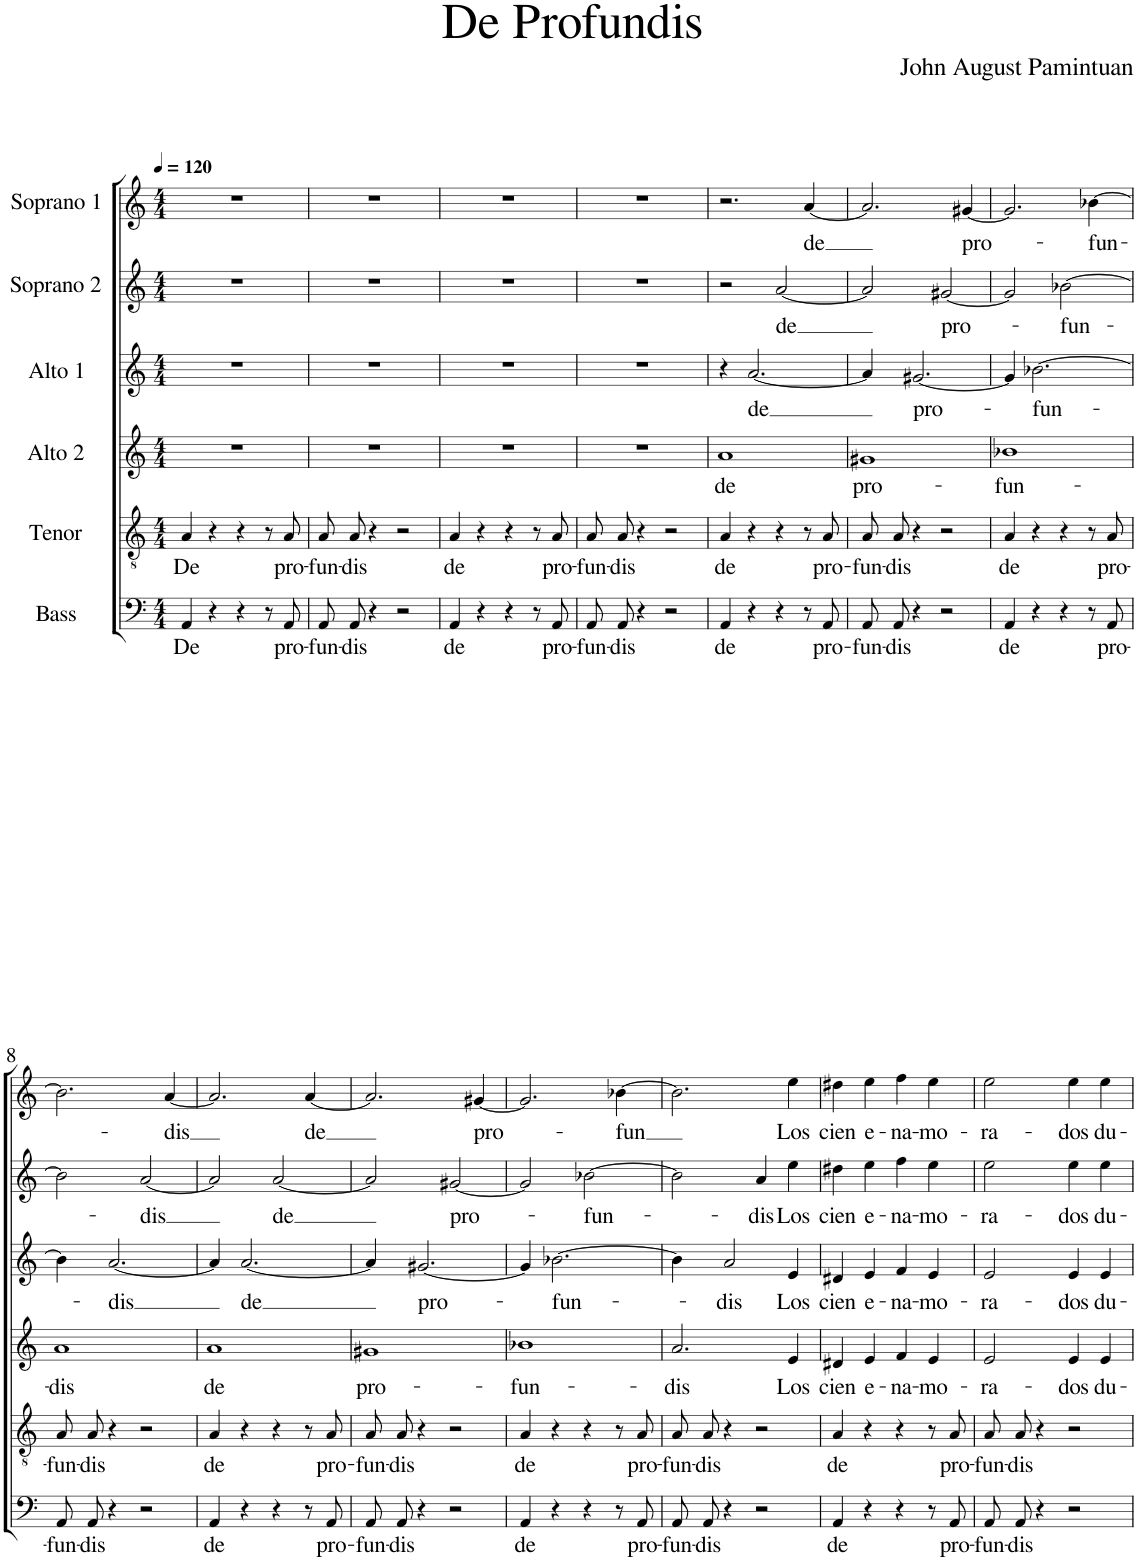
**kern	**text	**kern	**text	**kern	**text	**kern	**text	**kern	**text	**kern	**text
*part6	*part6	*part5	*part5	*part4	*part4	*part3	*part3	*part2	*part2	*part1	*part1
*staff6	*staff6	*staff5	*staff5	*staff4	*staff4	*staff3	*staff3	*staff2	*staff2	*staff1	*staff1
*I"Bass	*	*I"Tenor	*	*I"Alto 2	*	*I"Alto 1	*	*I"Soprano 2	*	*I"Soprano 1	*
*clefF4	*	*clefGv2	*	*clefG2	*	*clefG2	*	*clefG2	*	*clefG2	*
*	*	*Trd4c7	*	*	*	*	*	*	*	*	*
*k[]	*	*k[]	*	*k[]	*	*k[]	*	*k[]	*	*k[]	*
*M4/4	*	*M4/4	*	*M4/4	*	*M4/4	*	*M4/4	*	*M4/4	*
*MM120	*	*MM120	*	*MM120	*	*MM120	*	*MM120	*	*MM120	*
=1	=1	=1	=1	=1	=1	=1	=1	=1	=1	=1	=1
!	!LO:LY:b	!	!LO:LY:b	!	!	!	!	!	!	!	!
4AA/	De	4A/	De	1r	.	1r	.	1r	.	1r	.
4r	.	4r	.	.	.	.	.	.	.	.	.
4r	.	4r	.	.	.	.	.	.	.	.	.
8r	.	8r	.	.	.	.	.	.	.	.	.
!	!LO:LY:b	!	!LO:LY:b	!	!	!	!	!	!	!	!
8AA/	pro-	8A/	pro-	.	.	.	.	.	.	.	.
=2	=2	=2	=2	=2	=2	=2	=2	=2	=2	=2	=2
!	!LO:LY:b	!	!LO:LY:b	!	!	!	!	!	!	!	!
8AA/L	-fun-	8A/L	-fun-	1r	.	1r	.	1r	.	1r	.
!	!LO:LY:b	!	!LO:LY:b	!	!	!	!	!	!	!	!
8AA/J	-dis	8A/J	-dis	.	.	.	.	.	.	.	.
4r	.	4r	.	.	.	.	.	.	.	.	.
2r	.	2r	.	.	.	.	.	.	.	.	.
=3	=3	=3	=3	=3	=3	=3	=3	=3	=3	=3	=3
!	!LO:LY:b	!	!LO:LY:b	!	!	!	!	!	!	!	!
4AA/	de	4A/	de	1r	.	1r	.	1r	.	1r	.
4r	.	4r	.	.	.	.	.	.	.	.	.
4r	.	4r	.	.	.	.	.	.	.	.	.
8r	.	8r	.	.	.	.	.	.	.	.	.
!	!LO:LY:b	!	!LO:LY:b	!	!	!	!	!	!	!	!
8AA/	pro-	8A/	pro-	.	.	.	.	.	.	.	.
=4	=4	=4	=4	=4	=4	=4	=4	=4	=4	=4	=4
!	!LO:LY:b	!	!LO:LY:b	!	!	!	!	!	!	!	!
8AA/L	-fun-	8A/L	-fun-	1r	.	1r	.	1r	.	1r	.
!	!LO:LY:b	!	!LO:LY:b	!	!	!	!	!	!	!	!
8AA/J	-dis	8A/J	-dis	.	.	.	.	.	.	.	.
4r	.	4r	.	.	.	.	.	.	.	.	.
2r	.	2r	.	.	.	.	.	.	.	.	.
=5	=5	=5	=5	=5	=5	=5	=5	=5	=5	=5	=5
!	!LO:LY:b	!	!LO:LY:b	!	!LO:LY:b	!	!	!	!	!	!
4AA/	de	4A/	de	1a	de	4r	.	2r	.	2.r	.
!	!	!	!	!	!	!	!LO:LY:b	!	!	!	!
4r	.	4r	.	.	.	[2.a/	de	.	.	.	.
!	!	!	!	!	!	!	!	!	!LO:LY:b	!	!
4r	.	4r	.	.	.	.	.	[2a/	de	.	.
!	!	!	!	!	!	!	!	!	!	!	!LO:LY:b
8r	.	8r	.	.	.	.	.	.	.	[4a/	de
!	!LO:LY:b	!	!LO:LY:b	!	!	!	!	!	!	!	!
8AA/	pro-	8A/	pro-	.	.	.	.	.	.	.	.
=6	=6	=6	=6	=6	=6	=6	=6	=6	=6	=6	=6
!	!LO:LY:b	!	!LO:LY:b	!	!LO:LY:b	!	!	!	!	!	!
8AA/L	-fun-	8A/L	-fun-	1g#X	pro-	4a/]	.	2a/]	.	2.a/]	.
!	!LO:LY:b	!	!LO:LY:b	!	!	!	!	!	!	!	!
8AA/J	-dis	8A/J	-dis	.	.	.	.	.	.	.	.
!	!	!	!	!	!	!	!LO:LY:b	!	!	!	!
4r	.	4r	.	.	.	[2.g#X/	pro-	.	.	.	.
!	!	!	!	!	!	!	!	!	!LO:LY:b	!	!
2r	.	2r	.	.	.	.	.	[2g#X/	pro-	.	.
!	!	!	!	!	!	!	!	!	!	!	!LO:LY:b
.	.	.	.	.	.	.	.	.	.	[4g#X/	pro-
=7	=7	=7	=7	=7	=7	=7	=7	=7	=7	=7	=7
!	!LO:LY:b	!	!LO:LY:b	!	!LO:LY:b	!	!	!	!	!	!
4AA/	de	4A/	de	1b-X	-fun-	4g#/]	.	2g#/]	.	2.g#/]	.
!	!	!	!	!	!	!	!LO:LY:b	!	!	!	!
4r	.	4r	.	.	.	[2.b-X\	-fun-	.	.	.	.
!	!	!	!	!	!	!	!	!	!LO:LY:b	!	!
4r	.	4r	.	.	.	.	.	[2b-X\	-fun-	.	.
!	!	!	!	!	!	!	!	!	!	!	!LO:LY:b
8r	.	8r	.	.	.	.	.	.	.	[4b-X\	-fun-
!	!LO:LY:b	!	!LO:LY:b	!	!	!	!	!	!	!	!
8AA/	pro-	8A/	pro-	.	.	.	.	.	.	.	.
!!LO:LB:g=z
=8	=8	=8	=8	=8	=8	=8	=8	=8	=8	=8	=8
!	!LO:LY:b	!	!LO:LY:b	!	!LO:LY:b	!	!	!	!	!	!
8AA/L	-fun-	8A/L	-fun-	1a	-dis	4b-\]	.	2b-\]	.	2.b-\]	.
!	!LO:LY:b	!	!LO:LY:b	!	!	!	!	!	!	!	!
8AA/J	-dis	8A/J	-dis	.	.	.	.	.	.	.	.
!	!	!	!	!	!	!	!LO:LY:b	!	!	!	!
4r	.	4r	.	.	.	[2.a/	-dis	.	.	.	.
!	!	!	!	!	!	!	!	!	!LO:LY:b	!	!
2r	.	2r	.	.	.	.	.	[2a/	-dis	.	.
!	!	!	!	!	!	!	!	!	!	!	!LO:LY:b
.	.	.	.	.	.	.	.	.	.	[4a/	-dis
=9	=9	=9	=9	=9	=9	=9	=9	=9	=9	=9	=9
!	!LO:LY:b	!	!LO:LY:b	!	!LO:LY:b	!	!	!	!	!	!
4AA/	de	4A/	de	1a	de	4a/]	.	2a/]	.	2.a/]	.
!	!	!	!	!	!	!	!LO:LY:b	!	!	!	!
4r	.	4r	.	.	.	[2.a/	de	.	.	.	.
!	!	!	!	!	!	!	!	!	!LO:LY:b	!	!
4r	.	4r	.	.	.	.	.	[2a/	de	.	.
!	!	!	!	!	!	!	!	!	!	!	!LO:LY:b
8r	.	8r	.	.	.	.	.	.	.	[4a/	de
!	!LO:LY:b	!	!LO:LY:b	!	!	!	!	!	!	!	!
8AA/	pro-	8A/	pro-	.	.	.	.	.	.	.	.
=10	=10	=10	=10	=10	=10	=10	=10	=10	=10	=10	=10
!	!LO:LY:b	!	!LO:LY:b	!	!LO:LY:b	!	!	!	!	!	!
8AA/L	-fun-	8A/L	-fun-	1g#X	pro-	4a/]	.	2a/]	.	2.a/]	.
!	!LO:LY:b	!	!LO:LY:b	!	!	!	!	!	!	!	!
8AA/J	-dis	8A/J	-dis	.	.	.	.	.	.	.	.
!	!	!	!	!	!	!	!LO:LY:b	!	!	!	!
4r	.	4r	.	.	.	[2.g#X/	pro-	.	.	.	.
!	!	!	!	!	!	!	!	!	!LO:LY:b	!	!
2r	.	2r	.	.	.	.	.	[2g#X/	pro-	.	.
!	!	!	!	!	!	!	!	!	!	!	!LO:LY:b
.	.	.	.	.	.	.	.	.	.	[4g#X/	pro-
=11	=11	=11	=11	=11	=11	=11	=11	=11	=11	=11	=11
!	!LO:LY:b	!	!LO:LY:b	!	!LO:LY:b	!	!	!	!	!	!
4AA/	de	4A/	de	1b-X	-fun-	4g#/]	.	2g#/]	.	2.g#/]	.
!	!	!	!	!	!	!	!LO:LY:b	!	!	!	!
4r	.	4r	.	.	.	[2.b-X\	-fun-	.	.	.	.
!	!	!	!	!	!	!	!	!	!LO:LY:b	!	!
4r	.	4r	.	.	.	.	.	[2b-X\	-fun-	.	.
!	!	!	!	!	!	!	!	!	!	!	!LO:LY:b
8r	.	8r	.	.	.	.	.	.	.	[4b-X\	-fun
!	!LO:LY:b	!	!LO:LY:b	!	!	!	!	!	!	!	!
8AA/	pro-	8A/	pro-	.	.	.	.	.	.	.	.
=12	=12	=12	=12	=12	=12	=12	=12	=12	=12	=12	=12
!	!LO:LY:b	!	!LO:LY:b	!	!LO:LY:b	!	!	!	!	!	!
8AA/L	-fun-	8A/L	-fun-	2.a/	-dis	4b-\]	.	2b-\]	.	2.b-\]	.
!	!LO:LY:b	!	!LO:LY:b	!	!	!	!	!	!	!	!
8AA/J	-dis	8A/J	-dis	.	.	.	.	.	.	.	.
!	!	!	!	!	!	!	!LO:LY:b	!	!	!	!
4r	.	4r	.	.	.	2a/	-dis	.	.	.	.
!	!	!	!	!	!	!	!	!	!LO:LY:b	!	!
2r	.	2r	.	.	.	.	.	4a/	-dis	.	.
!	!	!	!	!	!LO:LY:b	!	!LO:LY:b	!	!LO:LY:b	!	!LO:LY:b
.	.	.	.	4e/	Los	4e/	Los	4ee\	Los	4ee\	Los
=13	=13	=13	=13	=13	=13	=13	=13	=13	=13	=13	=13
!	!LO:LY:b	!	!LO:LY:b	!	!LO:LY:b	!	!LO:LY:b	!	!LO:LY:b	!	!LO:LY:b
4AA/	de	4A/	de	4d#X/	cien	4d#X/	cien	4dd#X\	cien	4dd#X\	cien
!	!	!	!	!	!LO:LY:b	!	!LO:LY:b	!	!LO:LY:b	!	!LO:LY:b
4r	.	4r	.	4e/	e-	4e/	e-	4ee\	e-	4ee\	e-
!	!	!	!	!	!LO:LY:b	!	!LO:LY:b	!	!LO:LY:b	!	!LO:LY:b
4r	.	4r	.	4f/	-na-	4f/	-na-	4ff\	-na-	4ff\	-na-
!	!	!	!	!	!LO:LY:b	!	!LO:LY:b	!	!LO:LY:b	!	!LO:LY:b
8r	.	8r	.	4e/	-mo-	4e/	-mo-	4ee\	-mo-	4ee\	-mo-
!	!LO:LY:b	!	!LO:LY:b	!	!	!	!	!	!	!	!
8AA/	pro-	8A/	pro-	.	.	.	.	.	.	.	.
=14	=14	=14	=14	=14	=14	=14	=14	=14	=14	=14	=14
!	!LO:LY:b	!	!LO:LY:b	!	!LO:LY:b	!	!LO:LY:b	!	!LO:LY:b	!	!LO:LY:b
8AA/L	-fun-	8A/L	-fun-	2e/	-ra-	2e/	-ra-	2ee\	-ra-	2ee\	-ra-
!	!LO:LY:b	!	!LO:LY:b	!	!	!	!	!	!	!	!
8AA/J	-dis	8A/J	-dis	.	.	.	.	.	.	.	.
4r	.	4r	.	.	.	.	.	.	.	.	.
!	!	!	!	!	!LO:LY:b	!	!LO:LY:b	!	!LO:LY:b	!	!LO:LY:b
2r	.	2r	.	4e/	-dos	4e/	-dos	4ee\	-dos	4ee\	-dos
!	!	!	!	!	!LO:LY:b	!	!LO:LY:b	!	!LO:LY:b	!	!LO:LY:b
.	.	.	.	4e/	du-	4e/	du-	4ee\	du-	4ee\	du-
=	=	=	=	=	=	=	=	=	=	=	=
*-	*-	*-	*-	*-	*-	*-	*-	*-	*-	*-	*-
